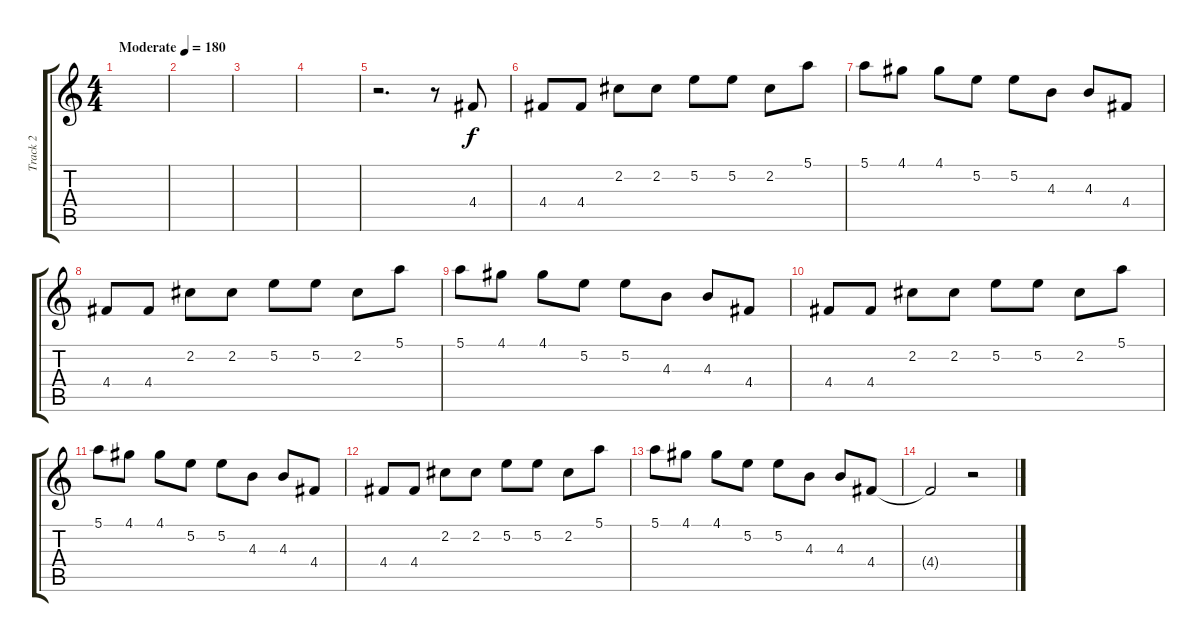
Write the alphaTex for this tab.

\track ("Track 2" "Track 2") {instrument distortionguitar}
\staff {score tabs}
\tuning (E4 B3 G3 D3 A2 E2) {hide}
\ts (4 4)
\tempo (180 "Moderate")
\clef g2
\ks c
|
|
|
|
r.2{d} r.8 4.4.8 |
4.4.8 4.4.8 2.2.8 2.2.8 5.2.8 5.2.8 2.2.8 5.1.8 |
5.1.8 4.1.8 4.1.8 5.2.8 5.2.8 4.3.8 4.3.8 4.4.8 |
4.4.8 4.4.8 2.2.8 2.2.8 5.2.8 5.2.8 2.2.8 5.1.8 |
5.1.8 4.1.8 4.1.8 5.2.8 5.2.8 4.3.8 4.3.8 4.4.8 |
4.4.8 4.4.8 2.2.8 2.2.8 5.2.8 5.2.8 2.2.8 5.1.8 |
5.1.8 4.1.8 4.1.8 5.2.8 5.2.8 4.3.8 4.3.8 4.4.8 |
4.4.8 4.4.8 2.2.8 2.2.8 5.2.8 5.2.8 2.2.8 5.1.8 |
5.1.8 4.1.8 4.1.8 5.2.8 5.2.8 4.3.8 4.3.8 4.4.8 |
4.4{t}.2 r.2
